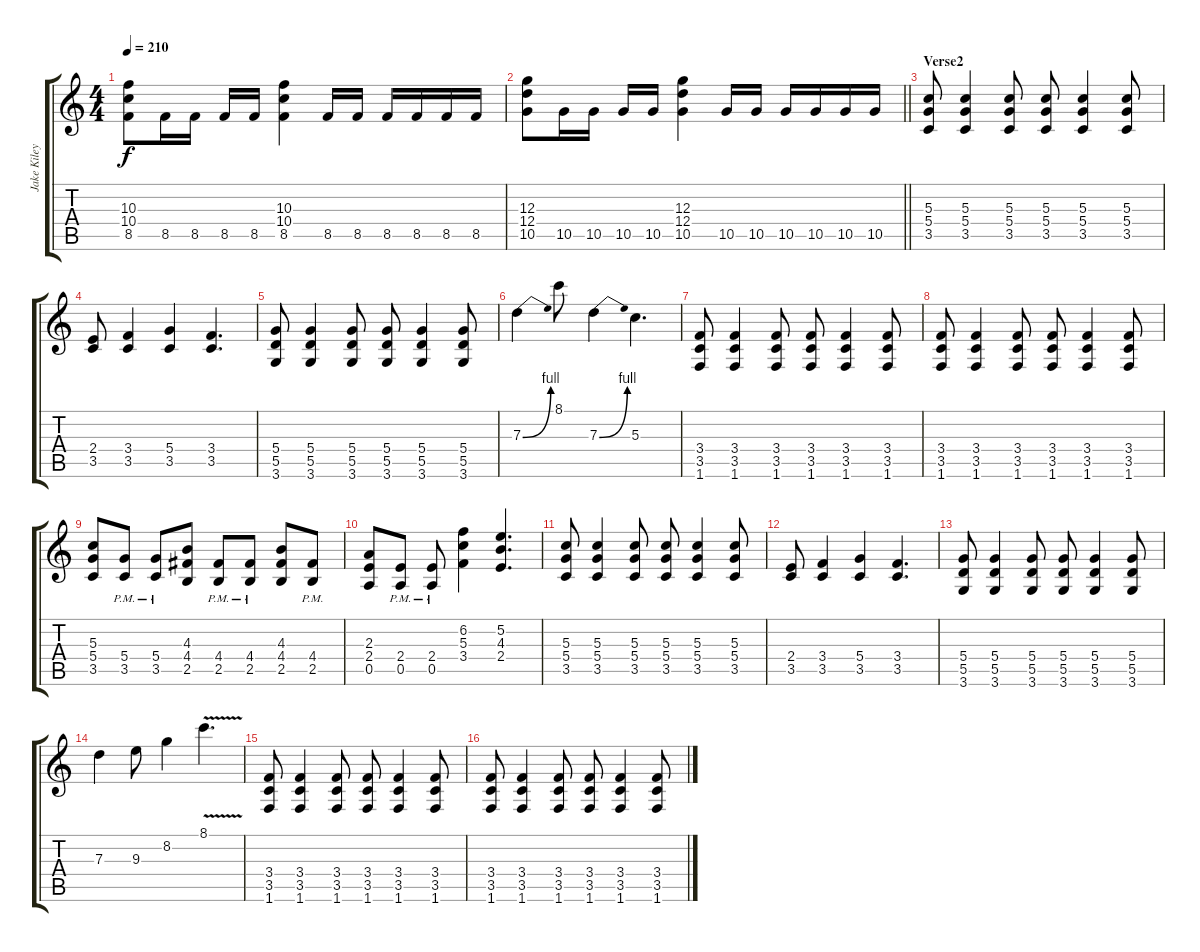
\track ("Jake Kiley" "Jake Kiley") {instrument distortionguitar}
\staff {score tabs}
\tuning (E4 B3 G3 D3 A2 E2) {hide}
\ts (4 4)
\tempo 210
\clef g2
\ks c
(10.3 10.4 8.5).8{dy f} 8.5.16 8.5.16 8.5.16 8.5.16 (10.3 10.4 8.5).4 8.5.16 8.5.16 8.5.16 8.5.16 8.5.16 8.5.16 |
\barLineRight lightlight
(12.3 12.4 10.5).8 10.5.16 10.5.16 10.5.16 10.5.16 (12.3 12.4 10.5).4 10.5.16 10.5.16 10.5.16 10.5.16 10.5.16 10.5.16 |
\section ("" "Verse2")
(5.3 5.4 3.5).8 (5.3 5.4 3.5).4 (5.3 5.4 3.5).8 (5.3 5.4 3.5).8 (5.3 5.4 3.5).4 (5.3 5.4 3.5).8 |
(2.4 3.5).8 (3.4 3.5).4 (5.4 3.5).4 (3.4 3.5).4{d} |
(5.4 5.5 3.6).8 (5.4 5.5 3.6).4 (5.4 5.5 3.6).8 (5.4 5.5 3.6).8 (5.4 5.5 3.6).4 (5.4 5.5 3.6).8 |
7.3{be (bend 0 0 60 4)}.4 8.1.8 7.3{be (bend 0 0 60 4)}.4 5.3.4{d} |
(3.4 3.5 1.6).8 (3.4 3.5 1.6).4 (3.4 3.5 1.6).8 (3.4 3.5 1.6).8 (3.4 3.5 1.6).4 (3.4 3.5 1.6).8 |
(3.4 3.5 1.6).8 (3.4 3.5 1.6).4 (3.4 3.5 1.6).8 (3.4 3.5 1.6).8 (3.4 3.5 1.6).4 (3.4 3.5 1.6).8 |
(5.3 5.4 3.5).8 (5.4{pm} 3.5{pm}).8 (5.4{pm} 3.5{pm}).8 (4.3 4.4 2.5).8 (4.4{pm} 2.5{pm}).8 (4.4{pm} 2.5{pm}).8 (4.3 4.4 2.5).8 (4.4{pm} 2.5{pm}).8 |
(2.3 2.4 0.5).8 (2.4{pm} 0.5{pm}).8 (2.4{pm} 0.5{pm}).8 (6.2 5.3 3.4).4 (5.2 4.3 2.4).4{d} |
(5.3 5.4 3.5).8 (5.3 5.4 3.5).4 (5.3 5.4 3.5).8 (5.3 5.4 3.5).8 (5.3 5.4 3.5).4 (5.3 5.4 3.5).8 |
(2.4 3.5).8 (3.4 3.5).4 (5.4 3.5).4 (3.4 3.5).4{d} |
(5.4 5.5 3.6).8 (5.4 5.5 3.6).4 (5.4 5.5 3.6).8 (5.4 5.5 3.6).8 (5.4 5.5 3.6).4 (5.4 5.5 3.6).8 |
7.3.4 9.3.8 8.2.4 8.1{v}.4{d} |
(3.4 3.5 1.6).8 (3.4 3.5 1.6).4 (3.4 3.5 1.6).8 (3.4 3.5 1.6).8 (3.4 3.5 1.6).4 (3.4 3.5 1.6).8 |
(3.4 3.5 1.6).8 (3.4 3.5 1.6).4 (3.4 3.5 1.6).8 (3.4 3.5 1.6).8 (3.4 3.5 1.6).4 (3.4 3.5 1.6).8
